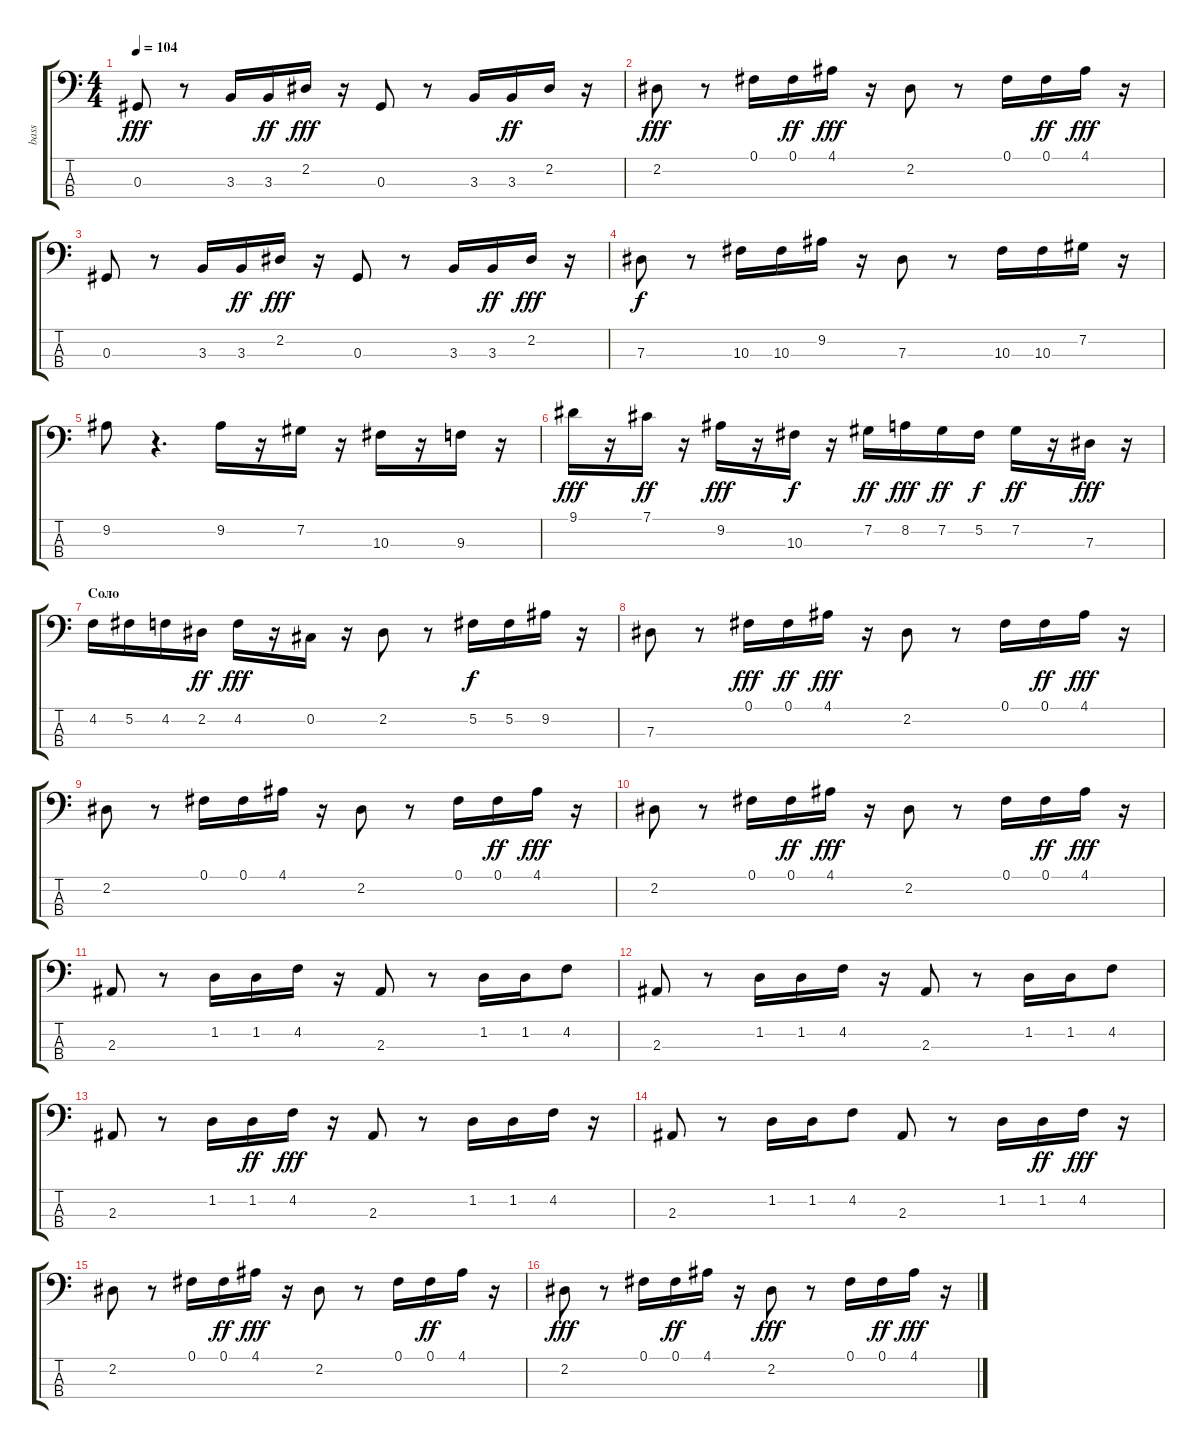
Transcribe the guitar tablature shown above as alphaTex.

\track ("bass" "bass") {instrument electricbassfinger}
\staff {score tabs}
\tuning (Gb2 Db2 Ab1 Eb1) {hide}
\ts (4 4)
\tempo 104
\clef f4
\ks c
0.3.8{dy fff} r.8 3.3.16 3.3.16{dy ff} 2.2.16{dy fff} r.16 0.3.8 r.8 3.3.16 3.3.16{dy ff} 2.2.16 r.16 |
2.2.8{dy fff} r.8 0.1.16 0.1.16{dy ff} 4.1.16{dy fff} r.16 2.2.8 r.8 0.1.16 0.1.16{dy ff} 4.1.16{dy fff} r.16 |
0.3.8 r.8 3.3.16 3.3.16{dy ff} 2.2.16{dy fff} r.16 0.3.8 r.8 3.3.16 3.3.16{dy ff} 2.2.16{dy fff} r.16 |
7.3.8{dy f} r.8 10.3.16 10.3.16 9.2.16 r.16 7.3.8 r.8 10.3.16 10.3.16 7.2.16 r.16 |
9.2.8 r.4{d} 9.2.16 r.16 7.2.16 r.16 10.3.16 r.16 9.3.16 r.16 |
9.1.16{dy fff} r.16 7.1.16{dy ff} r.16 9.2.16{dy fff} r.16 10.3.16{dy f} r.16 7.2.16{dy ff} 8.2.16{dy fff} 7.2.16{dy ff} 5.2.16{dy f} 7.2.16{dy ff} r.16 7.3.16{dy fff} r.16 |
\section ("" "Соло")
4.2.16 5.2.16 4.2.16 2.2.16{dy ff} 4.2.16{dy fff} r.16 0.2.16 r.16 2.2.8 r.8 5.2.16{dy f} 5.2.16 9.2.16 r.16 |
7.3.8 r.8 0.1.16{dy fff} 0.1.16{dy ff} 4.1.16{dy fff} r.16 2.2.8 r.8 0.1.16 0.1.16{dy ff} 4.1.16{dy fff} r.16 |
2.2.8 r.8 0.1.16 0.1.16 4.1.16 r.16 2.2.8 r.8 0.1.16 0.1.16{dy ff} 4.1.16{dy fff} r.16 |
2.2.8 r.8 0.1.16 0.1.16{dy ff} 4.1.16{dy fff} r.16 2.2.8 r.8 0.1.16 0.1.16{dy ff} 4.1.16{dy fff} r.16 |
2.3.8 r.8 1.2.16 1.2.16 4.2.16 r.16 2.3.8 r.8 1.2.16 1.2.16 4.2.8 |
2.3.8 r.8 1.2.16 1.2.16 4.2.16 r.16 2.3.8 r.8 1.2.16 1.2.16 4.2.8 |
2.3.8 r.8 1.2.16 1.2.16{dy ff} 4.2.16{dy fff} r.16 2.3.8 r.8 1.2.16 1.2.16 4.2.16 r.16 |
2.3.8 r.8 1.2.16 1.2.16 4.2.8 2.3.8 r.8 1.2.16 1.2.16{dy ff} 4.2.16{dy fff} r.16 |
2.2.8 r.8 0.1.16 0.1.16{dy ff} 4.1.16{dy fff} r.16 2.2.8 r.8 0.1.16 0.1.16{dy ff} 4.1.16 r.16 |
2.2.8{dy fff} r.8 0.1.16 0.1.16{dy ff} 4.1.16 r.16 2.2.8{dy fff} r.8 0.1.16 0.1.16{dy ff} 4.1.16{dy fff} r.16
